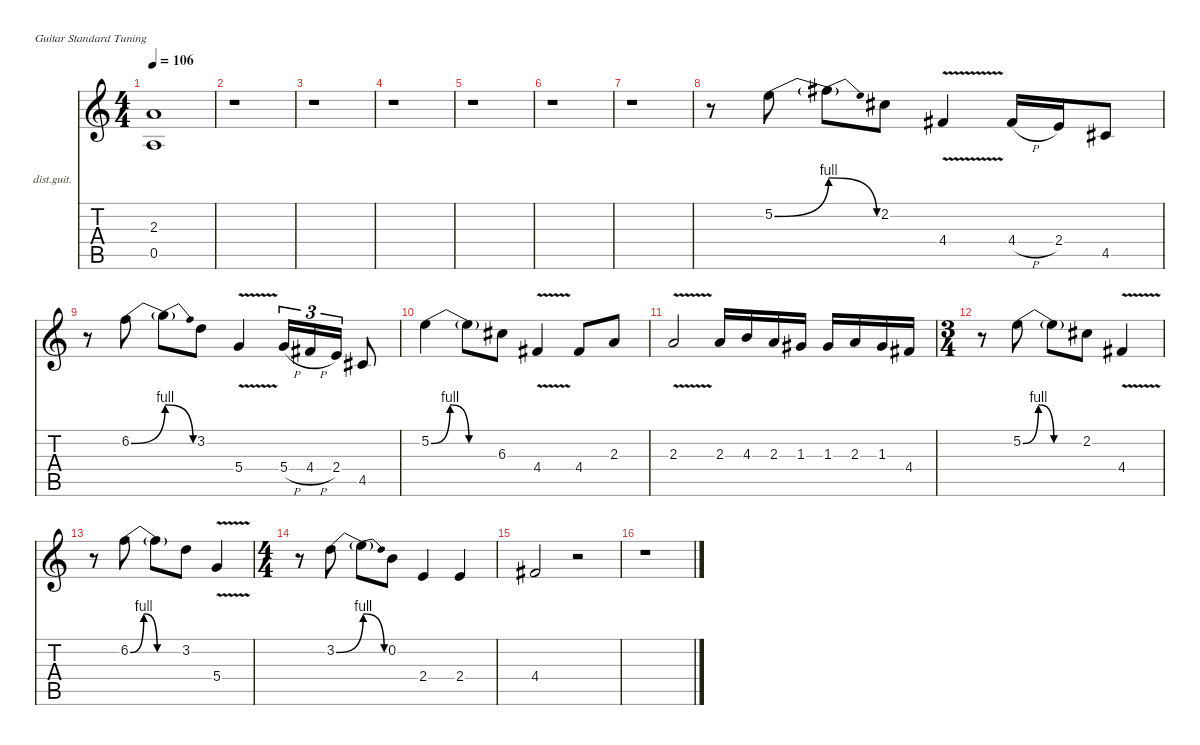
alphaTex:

\defaultSystemsLayout 4
\hideDynamics
\bracketExtendMode nobrackets
\firstSystemTrackNameOrientation horizontal
\otherSystemsTrackNameOrientation horizontal
\track ("4th guitar" "dist.guit.") {instrument distortionguitar}
\staff {score tabs}
\tuning (E4 B3 G3 D3 A2 E2)
\ts (4 4)
\tempo 106
\clef g2
\ks c
(2.3 0.5).1{dy f beam Up} |
r.1{beam Down} |
r.1{beam Down} |
r.1{beam Down} |
r.1{beam Down} |
r.1{beam Down} |
r.1{beam Down} |
r.8{beam Down} 5.2{be (bend 0 0 60 4)}.8{beam Down} 5.2{be (release 0 4 60 0) t}.8{beam Down} 2.2{acc #}.8{beam Down} 4.4{v acc #}.4{beam Up} 4.4{h acc #}.16{beam Up} 2.4.16{beam Up} 4.5{acc #}.8{beam Up} |
r.8{beam Down} 6.2{be (bend 0 0 60 4)}.8{beam Down} 6.2{be (release 0 4 60 0) t}.8{beam Down} 3.2.8{beam Down} 5.4{v}.4{beam Up} 5.4{h}.16{tu (3 2) beam Up} 4.4{h acc #}.16{tu (3 2) beam Up} 2.4.16{tu (3 2) beam Up} 4.5{acc #}.8{beam Up} |
5.2{be (bendrelease 0 0 30 4 30 4 60 0)}.4{beam Down} 5.2{be (hold 0 0 60 0) t}.8{beam Down} 6.3{acc #}.8{beam Down} 4.4{v acc #}.4{beam Up} 4.4{acc #}.8{beam Up} 2.3.8{beam Up} |
2.3{v}.2{beam Up} 2.3.16{beam Up} 4.3.16{beam Up} 2.3.16{beam Up} 1.3{acc #}.16{beam Up} 1.3{acc #}.16{beam Up} 2.3.16{beam Up} 1.3{acc #}.16{beam Up} 4.4{acc #}.16{beam Up} |
\ts (3 4)
r.8{beam Down} 5.2{be (bendrelease 0 0 30 4 30 4 60 0)}.8{beam Down} 5.2{be (hold 0 0 60 0) t}.8{beam Down} 2.2{acc #}.8{beam Down} 4.4{v acc #}.4{beam Up} |
r.8{beam Down} 6.2{be (bendrelease 0 0 30 4 30 4 60 0)}.8{beam Down} 6.2{be (hold 0 0 60 0) t}.8{beam Down} 3.2.8{beam Down} 5.4{v}.4{beam Up} |
\ts (4 4)
r.8{beam Down} 3.2{be (bend 0 0 60 4)}.8{beam Down} 3.2{be (release 0 4 60 0) t}.8{beam Down} 0.2.8{beam Down} 2.4.4{beam Up} 2.4.4{beam Up} |
4.4{acc #}.2{beam Up} r.2{beam Up} |
r.1{beam Down}
